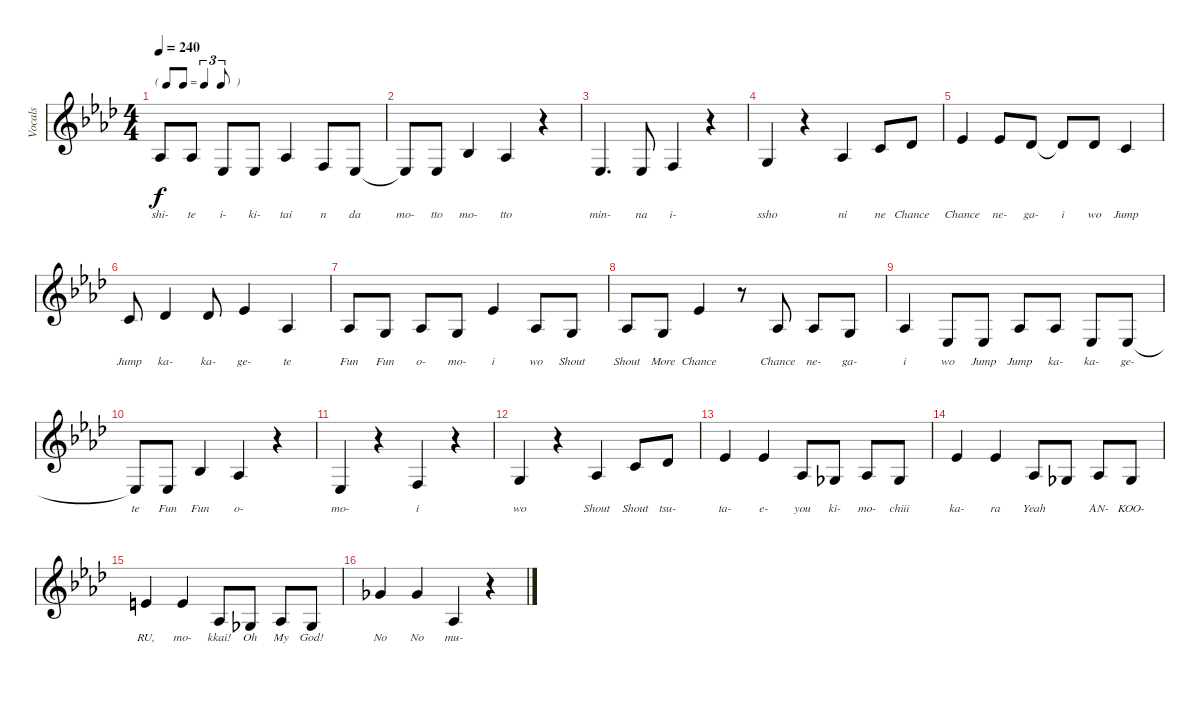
\track ("Vocals" "Vocals") {mute instrument violin}
\staff {score}
\tuning (E4 B3 G3 D3 A2 E2) {hide}
\ts (4 4)
\tf triplet8th
\tempo 240
\clef g2
\ks ab
1.3.8{lyrics (0 "shi-") lyrics (1 "") lyrics (2 "") lyrics (3 "") lyrics (4 "") dy f} 1.3.8{lyrics (0 "te") lyrics (1 "") lyrics (2 "") lyrics (3 "") lyrics (4 "")} 1.4.8{lyrics (0 "i-") lyrics (1 "") lyrics (2 "") lyrics (3 "") lyrics (4 "")} 1.4.8{lyrics (0 "ki-") lyrics (1 "") lyrics (2 "") lyrics (3 "") lyrics (4 "")} 1.3.4{lyrics (0 "tai") lyrics (1 "") lyrics (2 "") lyrics (3 "") lyrics (4 "")} 3.4.8{lyrics (0 "n") lyrics (1 "") lyrics (2 "") lyrics (3 "") lyrics (4 "")} 1.4.8{lyrics (0 "da") lyrics (1 "") lyrics (2 "") lyrics (3 "") lyrics (4 "")} |
1.4{t}.8{lyrics (0 "mo-") lyrics (1 "") lyrics (2 "") lyrics (3 "") lyrics (4 "")} 1.4.8{lyrics (0 "tto") lyrics (1 "") lyrics (2 "") lyrics (3 "") lyrics (4 "")} 3.3.4{lyrics (0 "mo-") lyrics (1 "") lyrics (2 "") lyrics (3 "") lyrics (4 "")} 1.3.4{lyrics (0 "tto") lyrics (1 "") lyrics (2 "") lyrics (3 "") lyrics (4 "")} r.4 |
1.4.4{d lyrics (0 "min-") lyrics (1 "") lyrics (2 "") lyrics (3 "") lyrics (4 "")} 1.4.8{lyrics (0 "na") lyrics (1 "") lyrics (2 "") lyrics (3 "") lyrics (4 "")} 3.4.4{lyrics (0 "i-") lyrics (1 "") lyrics (2 "") lyrics (3 "") lyrics (4 "")} r.4 |
0.3.4{lyrics (0 "ssho") lyrics (1 "") lyrics (2 "") lyrics (3 "") lyrics (4 "")} r.4 1.3.4{lyrics (0 "ni") lyrics (1 "") lyrics (2 "") lyrics (3 "") lyrics (4 "")} 1.2.8{lyrics (0 "ne") lyrics (1 "") lyrics (2 "") lyrics (3 "") lyrics (4 "")} 2.2.8{lyrics (0 "Chance") lyrics (1 "") lyrics (2 "") lyrics (3 "") lyrics (4 "")} |
4.2.4{lyrics (0 "Chance") lyrics (1 "") lyrics (2 "") lyrics (3 "") lyrics (4 "")} 4.2.8{lyrics (0 "ne-") lyrics (1 "") lyrics (2 "") lyrics (3 "") lyrics (4 "")} 2.2.8{lyrics (0 "ga-") lyrics (1 "") lyrics (2 "") lyrics (3 "") lyrics (4 "")} 2.2{t}.8{lyrics (0 "i") lyrics (1 "") lyrics (2 "") lyrics (3 "") lyrics (4 "")} 2.2.8{lyrics (0 "wo") lyrics (1 "") lyrics (2 "") lyrics (3 "") lyrics (4 "")} 1.2.4{lyrics (0 "Jump") lyrics (1 "") lyrics (2 "") lyrics (3 "") lyrics (4 "")} |
1.2.8{lyrics (0 "Jump") lyrics (1 "") lyrics (2 "") lyrics (3 "") lyrics (4 "")} 2.2.4{lyrics (0 "ka-") lyrics (1 "") lyrics (2 "") lyrics (3 "") lyrics (4 "")} 2.2.8{lyrics (0 "ka-") lyrics (1 "") lyrics (2 "") lyrics (3 "") lyrics (4 "")} 4.2.4{lyrics (0 "ge-") lyrics (1 "") lyrics (2 "") lyrics (3 "") lyrics (4 "")} 1.3.4{lyrics (0 "te") lyrics (1 "") lyrics (2 "") lyrics (3 "") lyrics (4 "")} |
1.3.8{lyrics (0 "Fun") lyrics (1 "") lyrics (2 "") lyrics (3 "") lyrics (4 "")} 0.3.8{lyrics (0 "Fun") lyrics (1 "") lyrics (2 "") lyrics (3 "") lyrics (4 "")} 1.3.8{lyrics (0 "o-") lyrics (1 "") lyrics (2 "") lyrics (3 "") lyrics (4 "")} 0.3.8{lyrics (0 "mo-") lyrics (1 "") lyrics (2 "") lyrics (3 "") lyrics (4 "")} 4.2.4{lyrics (0 "i") lyrics (1 "") lyrics (2 "") lyrics (3 "") lyrics (4 "")} 1.3.8{lyrics (0 "wo") lyrics (1 "") lyrics (2 "") lyrics (3 "") lyrics (4 "")} 0.3.8{lyrics (0 "Shout") lyrics (1 "") lyrics (2 "") lyrics (3 "") lyrics (4 "")} |
1.3.8{lyrics (0 "Shout") lyrics (1 "") lyrics (2 "") lyrics (3 "") lyrics (4 "")} 0.3.8{lyrics (0 "More") lyrics (1 "") lyrics (2 "") lyrics (3 "") lyrics (4 "")} 4.2.4{lyrics (0 "Chance") lyrics (1 "") lyrics (2 "") lyrics (3 "") lyrics (4 "")} r.8 1.3.8{lyrics (0 "Chance") lyrics (1 "") lyrics (2 "") lyrics (3 "") lyrics (4 "")} 1.3.8{lyrics (0 "ne-") lyrics (1 "") lyrics (2 "") lyrics (3 "") lyrics (4 "")} 0.3.8{lyrics (0 "ga-") lyrics (1 "") lyrics (2 "") lyrics (3 "") lyrics (4 "")} |
1.3.4{lyrics (0 "i") lyrics (1 "") lyrics (2 "") lyrics (3 "") lyrics (4 "")} 1.4.8{lyrics (0 "wo") lyrics (1 "") lyrics (2 "") lyrics (3 "") lyrics (4 "")} 1.4.8{lyrics (0 "Jump") lyrics (1 "") lyrics (2 "") lyrics (3 "") lyrics (4 "")} 1.3.8{lyrics (0 "Jump") lyrics (1 "") lyrics (2 "") lyrics (3 "") lyrics (4 "")} 1.3.8{lyrics (0 "ka-") lyrics (1 "") lyrics (2 "") lyrics (3 "") lyrics (4 "")} 1.4.8{lyrics (0 "ka-") lyrics (1 "") lyrics (2 "") lyrics (3 "") lyrics (4 "")} 1.4.8{lyrics (0 "ge-") lyrics (1 "") lyrics (2 "") lyrics (3 "") lyrics (4 "")} |
1.4{t}.8{lyrics (0 "te") lyrics (1 "") lyrics (2 "") lyrics (3 "") lyrics (4 "")} 1.4.8{lyrics (0 "Fun") lyrics (1 "") lyrics (2 "") lyrics (3 "") lyrics (4 "")} 3.3.4{lyrics (0 "Fun") lyrics (1 "") lyrics (2 "") lyrics (3 "") lyrics (4 "")} 1.3.4{lyrics (0 "o-") lyrics (1 "") lyrics (2 "") lyrics (3 "") lyrics (4 "")} r.4 |
1.4.4{lyrics (0 "mo-") lyrics (1 "") lyrics (2 "") lyrics (3 "") lyrics (4 "")} r.4 3.4.4{lyrics (0 "i") lyrics (1 "") lyrics (2 "") lyrics (3 "") lyrics (4 "")} r.4 |
0.3.4{lyrics (0 "wo") lyrics (1 "") lyrics (2 "") lyrics (3 "") lyrics (4 "")} r.4 1.3.4{lyrics (0 "Shout") lyrics (1 "") lyrics (2 "") lyrics (3 "") lyrics (4 "")} 1.2.8{lyrics (0 "Shout") lyrics (1 "") lyrics (2 "") lyrics (3 "") lyrics (4 "")} 2.2.8{lyrics (0 "tsu-") lyrics (1 "") lyrics (2 "") lyrics (3 "") lyrics (4 "")} |
4.2.4{lyrics (0 "ta-") lyrics (1 "") lyrics (2 "") lyrics (3 "") lyrics (4 "")} 4.2.4{lyrics (0 "e-") lyrics (1 "") lyrics (2 "") lyrics (3 "") lyrics (4 "")} 1.3.8{lyrics (0 "you") lyrics (1 "") lyrics (2 "") lyrics (3 "") lyrics (4 "")} 4.4.8{lyrics (0 "ki-") lyrics (1 "") lyrics (2 "") lyrics (3 "") lyrics (4 "")} 1.3.8{lyrics (0 "mo-") lyrics (1 "") lyrics (2 "") lyrics (3 "") lyrics (4 "")} 4.4.8{lyrics (0 "chiii") lyrics (1 "") lyrics (2 "") lyrics (3 "") lyrics (4 "")} |
4.2.4{lyrics (0 "ka-") lyrics (1 "") lyrics (2 "") lyrics (3 "") lyrics (4 "")} 4.2.4{lyrics (0 "ra") lyrics (1 "") lyrics (2 "") lyrics (3 "") lyrics (4 "")} 1.3.8{lyrics (0 "Yeah") lyrics (1 "") lyrics (2 "") lyrics (3 "") lyrics (4 "")} 4.4.8{lyrics (0 "") lyrics (1 "") lyrics (2 "") lyrics (3 "") lyrics (4 "")} 1.3.8{lyrics (0 "AN-") lyrics (1 "") lyrics (2 "") lyrics (3 "") lyrics (4 "")} 4.4.8{lyrics (0 "KOO-") lyrics (1 "") lyrics (2 "") lyrics (3 "") lyrics (4 "")} |
0.1.4{lyrics (0 "RU,") lyrics (1 "") lyrics (2 "") lyrics (3 "") lyrics (4 "")} 0.1.4{lyrics (0 "mo-") lyrics (1 "") lyrics (2 "") lyrics (3 "") lyrics (4 "")} 1.3.8{lyrics (0 "kkai!") lyrics (1 "") lyrics (2 "") lyrics (3 "") lyrics (4 "")} 4.4.8{lyrics (0 "Oh") lyrics (1 "") lyrics (2 "") lyrics (3 "") lyrics (4 "")} 1.3.8{lyrics (0 "My") lyrics (1 "") lyrics (2 "") lyrics (3 "") lyrics (4 "")} 4.4.8{lyrics (0 "God!") lyrics (1 "") lyrics (2 "") lyrics (3 "") lyrics (4 "")} |
2.1.4{lyrics (0 "No") lyrics (1 "") lyrics (2 "") lyrics (3 "") lyrics (4 "")} 2.1.4{lyrics (0 "No") lyrics (1 "") lyrics (2 "") lyrics (3 "") lyrics (4 "")} 1.3.4{lyrics (0 "mu-") lyrics (1 "") lyrics (2 "") lyrics (3 "") lyrics (4 "")} r.4
